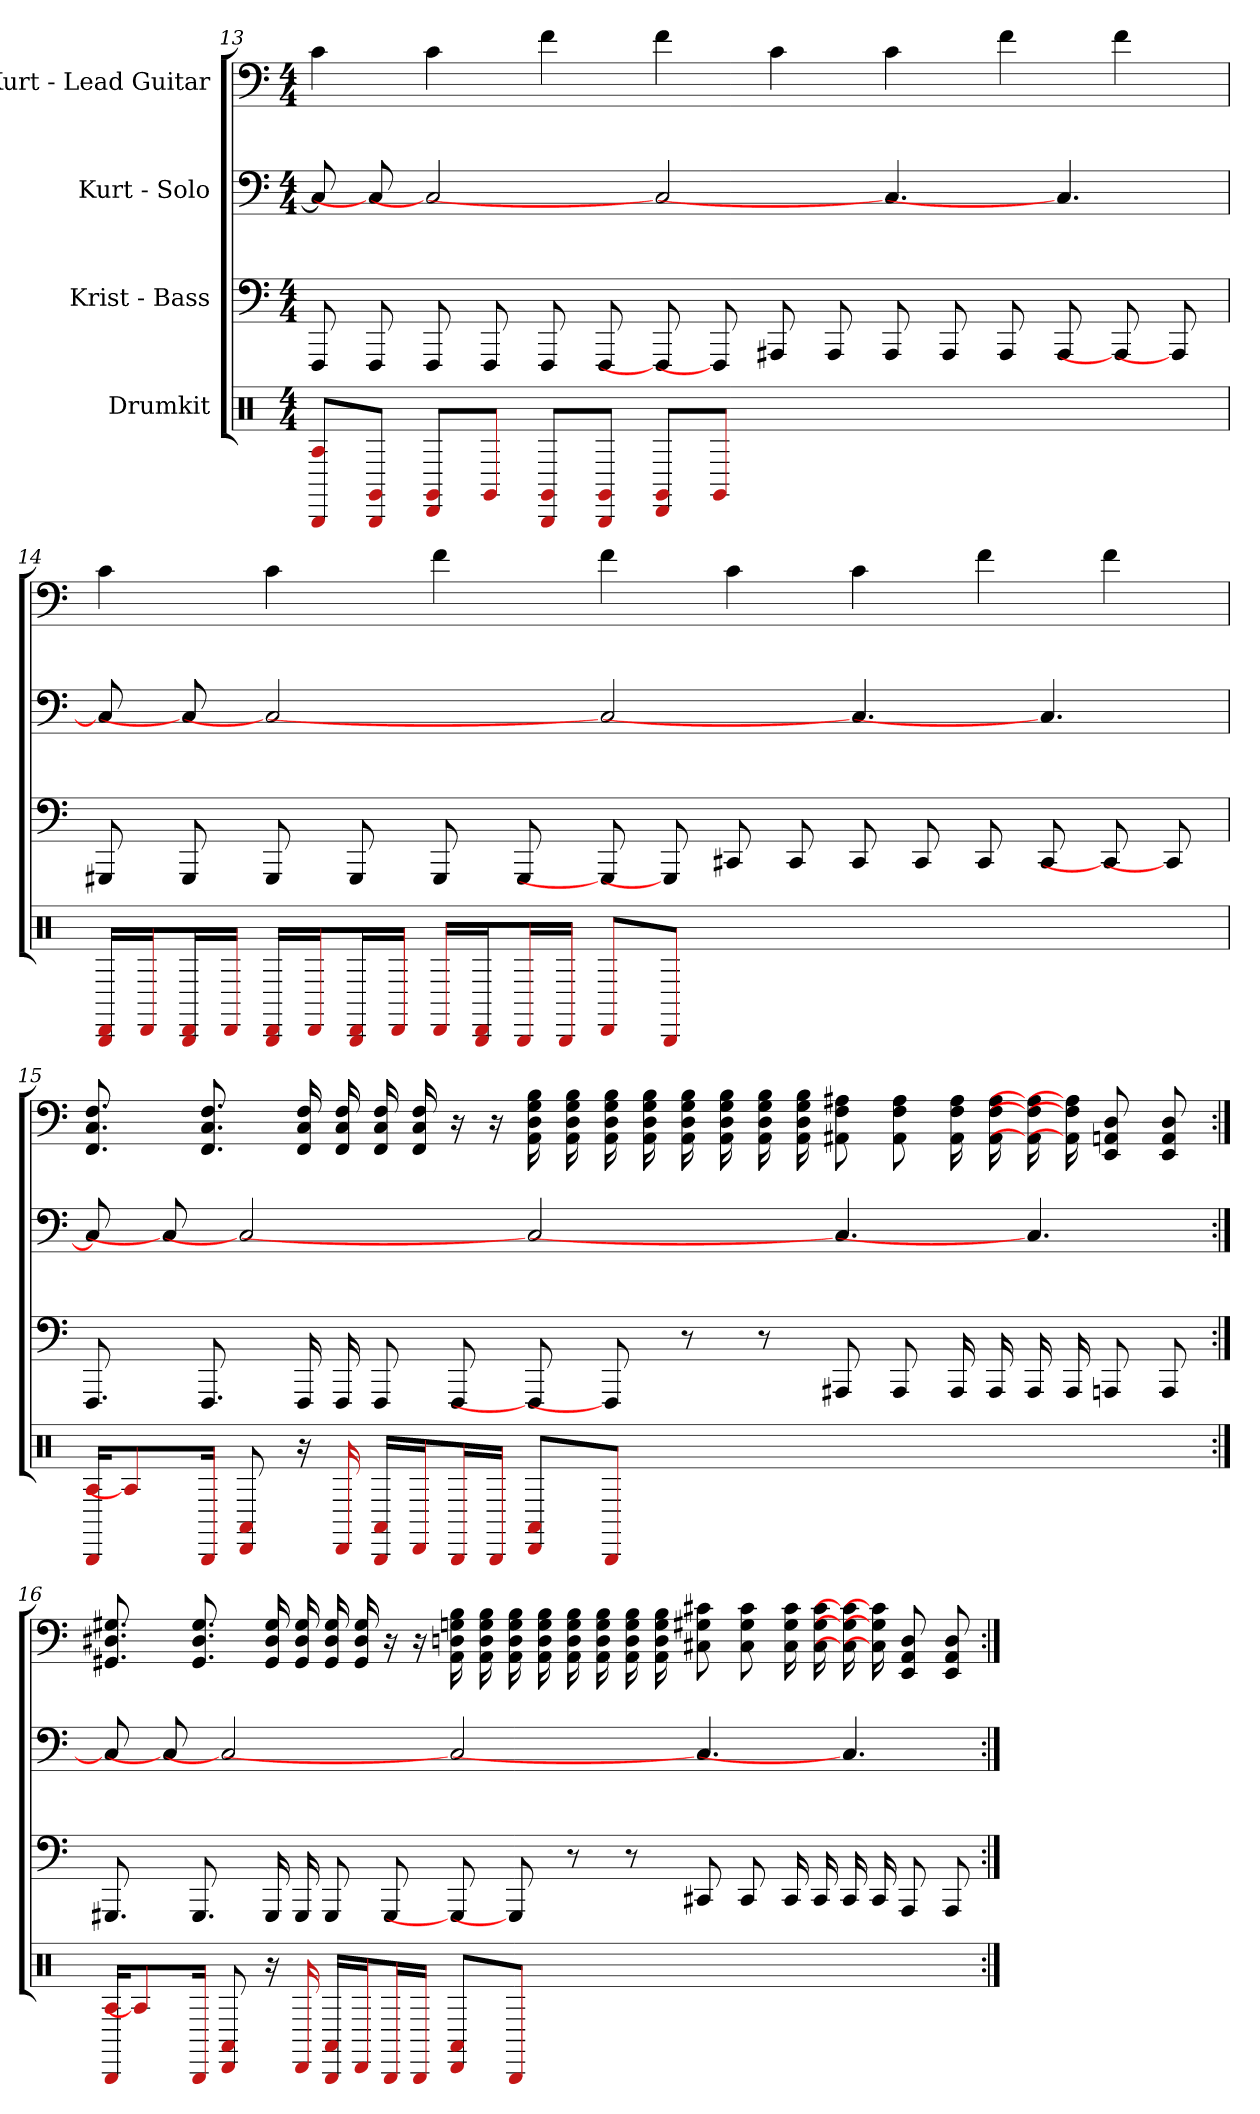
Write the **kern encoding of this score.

**kern	**kern	**kern	**kern
*part4	*part3	*part2	*part1
*staff4	*staff3	*staff2	*staff1
*I"Drumkit	*I"Krist - Bass	*I"Kurt - Solo	*I"Kurt - Lead Guitar
*clefX	*	*	*
*k[]	*k[]	*k[]	*k[]
*M4/4	*M4/4	*M4/4	*M4/4
=13	=13	=13	=13
8BBB/ 8A/L	8FFF	8C#]	4c
8BBB/ 8GG#/J	8FFF	8C#]	.
8DD/ 8GG#/L	8FFF	2C#]	4c
8GG#/J	8FFF	.	.
8BBB/ 8GG#/L	8FFF	.	4f
8BBB/ 8GG#/J	8FFF	.	.
8DD/ 8GG#/L	8FFF]	2C#]	4f
8GG#/J	8FFF]	.	.
1ryy	8AAA#	.	4c
.	8AAA#	.	.
.	8AAA#	4.C#]	4c
.	8AAA#	.	.
.	8AAA#	.	4f
.	8AAA#	4.C#]	.
.	8AAA#]	.	4f
.	8AAA#]	.	.
=14	=14	=14	=14
16DD/ 16BBB/LL	8GGG#	8C#]	4c
16DD/J	.	.	.
16DD/ 16BBB/L	8GGG#	8C#]	.
16DD/JJ	.	.	.
16DD/ 16BBB/LL	8GGG#	2C#]	4c
16DD/J	.	.	.
16DD/ 16BBB/L	8GGG#	.	.
16DD/JJ	.	.	.
16DD/LL	8GGG#	.	4f
16DD/ 16BBB/J	.	.	.
16BBB/L	8GGG#	.	.
16BBB/JJ	.	.	.
8DD/L	8GGG#]	2C#]	4f
8BBB/J	8GGG#]	.	.
1ryy	8CC#	.	4c
.	8CC#	.	.
.	8CC#	4.C#]	4c
.	8CC#	.	.
.	8CC#	.	4f
.	8CC#	4.C#]	.
.	8CC#]	.	4f
.	8CC#]	.	.
=15	=15	=15	=15
16BBB/ 16A/KL	8.FFF	8C#]	8.F 8.C 8.FF
8A/]	.	.	.
.	.	8C#]	.
16BBB/Jk	8.FFF	.	8.F 8.C 8.FF
8DD 8AA#	.	2C#]	.
16r	16FFF	.	16F 16C 16FF
16DD	16FFF	.	16F 16C 16FF
16BBB/ 16AA#/LL	8FFF	.	16F 16C 16FF
16DD/J	.	.	16F 16C 16FF
16BBB/L	8FFF	.	16r
16BBB/JJ	.	.	16r
8DD/ 8AA#/L	8FFF]	2C#]	16B 16G 16D 16AA
.	.	.	16B 16G 16D 16AA
8BBB/J	8FFF]	.	16B 16G 16D 16AA
.	.	.	16B 16G 16D 16AA
1ryy	8r	.	16B 16G 16D 16AA
.	.	.	16B 16G 16D 16AA
.	8r	.	16B 16G 16D 16AA
.	.	.	16B 16G 16D 16AA
.	8AAA#	4.C#]	8A# 8F 8AA#
.	8AAA#	.	8A# 8F 8AA#
.	16AAA#	.	16A# 16F 16AA#
.	16AAA#	.	16A# 16F 16AA#
.	16AAA#	4.C#]	16A#] 16F] 16AA#]
.	16AAA#	.	16A#] 16F] 16AA#]
.	8AAA	.	8D 8AA 8EE
.	8AAA	.	8D 8AA 8EE
=16:|!	=16:|!	=16:|!	=16:|!
16BBB/ 16A/KL	8.GGG#	8C#]	8.G# 8.D# 8.GG#
8A/]	.	.	.
.	.	8C#]	.
16BBB/Jk	8.GGG#	.	8.G# 8.D# 8.GG#
8DD 8AA#	.	2C#]	.
16r	16GGG#	.	16G# 16D# 16GG#
16DD	16GGG#	.	16G# 16D# 16GG#
16BBB/ 16AA#/LL	8GGG#	.	16G# 16D# 16GG#
16DD/J	.	.	16G# 16D# 16GG#
16BBB/L	8GGG#	.	16r
16BBB/JJ	.	.	16r
8DD/ 8AA#/L	8GGG#]	2C#]	16B 16G 16D 16AA
.	.	.	16B 16G 16D 16AA
8BBB/J	8GGG#]	.	16B 16G 16D 16AA
.	.	.	16B 16G 16D 16AA
1ryy	8r	.	16B 16G 16D 16AA
.	.	.	16B 16G 16D 16AA
.	8r	.	16B 16G 16D 16AA
.	.	.	16B 16G 16D 16AA
.	8CC#	4.C#]	8c# 8G# 8C#
.	8CC#	.	8c# 8G# 8C#
.	16CC#	.	16c# 16G# 16C#
.	16CC#	.	16c# 16G# 16C#
.	16CC#	4.C#]	16c#] 16G#] 16C#]
.	16CC#	.	16c#] 16G#] 16C#]
.	8AAA	.	8D 8AA 8EE
.	8AAA	.	8D 8AA 8EE
=:|!	=:|!	=:|!	=:|!
*-	*-	*-	*-
